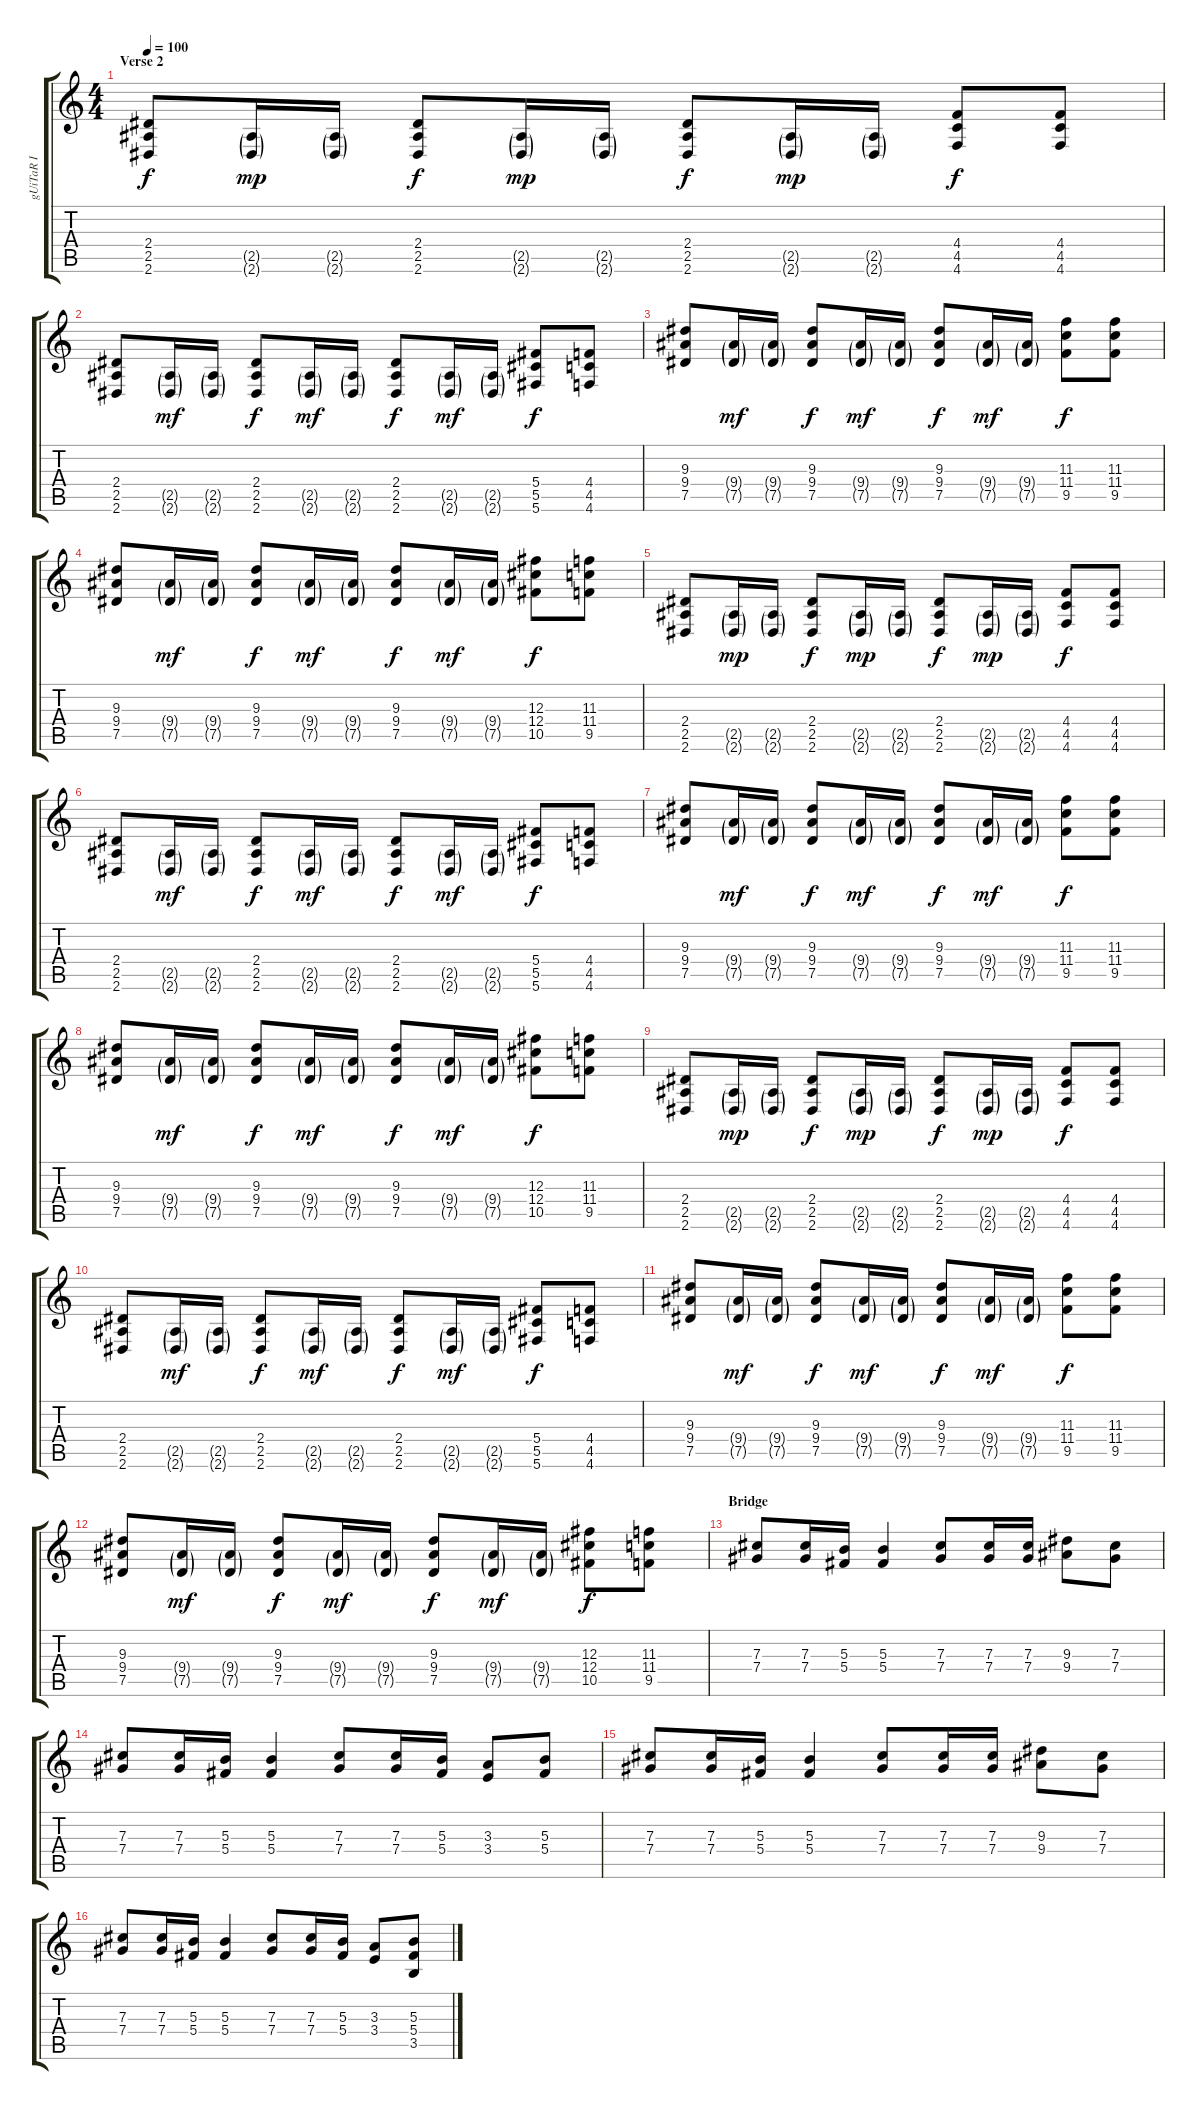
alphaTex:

\track ("gUiTaR I" "gUiTaR I") {instrument overdrivenguitar}
\staff {score tabs}
\tuning (Eb4 Bb3 Gb3 Db3 Ab2 Db2) {hide}
\ts (4 4)
\section ("" "Verse 2")
\tempo 100
\clef g2
\ks c
(2.4 2.5 2.6).8{dy f} (2.5{g} 2.6{g}).16{dy mp} (2.5{g} 2.6{g}).16 (2.4 2.5 2.6).8{dy f} (2.5{g} 2.6{g}).16{dy mp} (2.5{g} 2.6{g}).16 (2.4 2.5 2.6).8{dy f} (2.5{g} 2.6{g}).16{dy mp} (2.5{g} 2.6{g}).16 (4.4 4.5 4.6).8{dy f} (4.4 4.5 4.6).8 |
(2.4 2.5 2.6).8 (2.5{g} 2.6{g}).16{dy mf} (2.5{g} 2.6{g}).16 (2.4 2.5 2.6).8{dy f} (2.5{g} 2.6{g}).16{dy mf} (2.5{g} 2.6{g}).16 (2.4 2.5 2.6).8{dy f} (2.5{g} 2.6{g}).16{dy mf} (2.5{g} 2.6{g}).16 (5.4 5.5 5.6).8{dy f} (4.4 4.5 4.6).8 |
(9.3 9.4 7.5).8 (9.4{g} 7.5{g}).16{dy mf} (9.4{g} 7.5{g}).16 (9.3 9.4 7.5).8{dy f} (9.4{g} 7.5{g}).16{dy mf} (9.4{g} 7.5{g}).16 (9.3 9.4 7.5).8{dy f} (9.4{g} 7.5{g}).16{dy mf} (9.4{g} 7.5{g}).16 (11.3 11.4 9.5).8{dy f} (11.3 11.4 9.5).8 |
(9.3 9.4 7.5).8 (9.4{g} 7.5{g}).16{dy mf} (9.4{g} 7.5{g}).16 (9.3 9.4 7.5).8{dy f} (9.4{g} 7.5{g}).16{dy mf} (9.4{g} 7.5{g}).16 (9.3 9.4 7.5).8{dy f} (9.4{g} 7.5{g}).16{dy mf} (9.4{g} 7.5{g}).16 (12.3 12.4 10.5).8{dy f} (11.3 11.4 9.5).8 |
(2.4 2.5 2.6).8 (2.5{g} 2.6{g}).16{dy mp} (2.5{g} 2.6{g}).16 (2.4 2.5 2.6).8{dy f} (2.5{g} 2.6{g}).16{dy mp} (2.5{g} 2.6{g}).16 (2.4 2.5 2.6).8{dy f} (2.5{g} 2.6{g}).16{dy mp} (2.5{g} 2.6{g}).16 (4.4 4.5 4.6).8{dy f} (4.4 4.5 4.6).8 |
(2.4 2.5 2.6).8 (2.5{g} 2.6{g}).16{dy mf} (2.5{g} 2.6{g}).16 (2.4 2.5 2.6).8{dy f} (2.5{g} 2.6{g}).16{dy mf} (2.5{g} 2.6{g}).16 (2.4 2.5 2.6).8{dy f} (2.5{g} 2.6{g}).16{dy mf} (2.5{g} 2.6{g}).16 (5.4 5.5 5.6).8{dy f} (4.4 4.5 4.6).8 |
(9.3 9.4 7.5).8 (9.4{g} 7.5{g}).16{dy mf} (9.4{g} 7.5{g}).16 (9.3 9.4 7.5).8{dy f} (9.4{g} 7.5{g}).16{dy mf} (9.4{g} 7.5{g}).16 (9.3 9.4 7.5).8{dy f} (9.4{g} 7.5{g}).16{dy mf} (9.4{g} 7.5{g}).16 (11.3 11.4 9.5).8{dy f} (11.3 11.4 9.5).8 |
(9.3 9.4 7.5).8 (9.4{g} 7.5{g}).16{dy mf} (9.4{g} 7.5{g}).16 (9.3 9.4 7.5).8{dy f} (9.4{g} 7.5{g}).16{dy mf} (9.4{g} 7.5{g}).16 (9.3 9.4 7.5).8{dy f} (9.4{g} 7.5{g}).16{dy mf} (9.4{g} 7.5{g}).16 (12.3 12.4 10.5).8{dy f} (11.3 11.4 9.5).8 |
(2.4 2.5 2.6).8 (2.5{g} 2.6{g}).16{dy mp} (2.5{g} 2.6{g}).16 (2.4 2.5 2.6).8{dy f} (2.5{g} 2.6{g}).16{dy mp} (2.5{g} 2.6{g}).16 (2.4 2.5 2.6).8{dy f} (2.5{g} 2.6{g}).16{dy mp} (2.5{g} 2.6{g}).16 (4.4 4.5 4.6).8{dy f} (4.4 4.5 4.6).8 |
(2.4 2.5 2.6).8 (2.5{g} 2.6{g}).16{dy mf} (2.5{g} 2.6{g}).16 (2.4 2.5 2.6).8{dy f} (2.5{g} 2.6{g}).16{dy mf} (2.5{g} 2.6{g}).16 (2.4 2.5 2.6).8{dy f} (2.5{g} 2.6{g}).16{dy mf} (2.5{g} 2.6{g}).16 (5.4 5.5 5.6).8{dy f} (4.4 4.5 4.6).8 |
(9.3 9.4 7.5).8 (9.4{g} 7.5{g}).16{dy mf} (9.4{g} 7.5{g}).16 (9.3 9.4 7.5).8{dy f} (9.4{g} 7.5{g}).16{dy mf} (9.4{g} 7.5{g}).16 (9.3 9.4 7.5).8{dy f} (9.4{g} 7.5{g}).16{dy mf} (9.4{g} 7.5{g}).16 (11.3 11.4 9.5).8{dy f} (11.3 11.4 9.5).8 |
(9.3 9.4 7.5).8 (9.4{g} 7.5{g}).16{dy mf} (9.4{g} 7.5{g}).16 (9.3 9.4 7.5).8{dy f} (9.4{g} 7.5{g}).16{dy mf} (9.4{g} 7.5{g}).16 (9.3 9.4 7.5).8{dy f} (9.4{g} 7.5{g}).16{dy mf} (9.4{g} 7.5{g}).16 (12.3 12.4 10.5).8{dy f} (11.3 11.4 9.5).8 |
\section ("" "Bridge")
(7.3 7.4).8 (7.3 7.4).16 (5.3 5.4).16 (5.3 5.4).4 (7.3 7.4).8 (7.3 7.4).16 (7.3 7.4).16 (9.3 9.4).8 (7.3 7.4).8 |
(7.3 7.4).8 (7.3 7.4).16 (5.3 5.4).16 (5.3 5.4).4 (7.3 7.4).8 (7.3 7.4).16 (5.3 5.4).16 (3.3 3.4).8 (5.3 5.4).8 |
(7.3 7.4).8 (7.3 7.4).16 (5.3 5.4).16 (5.3 5.4).4 (7.3 7.4).8 (7.3 7.4).16 (7.3 7.4).16 (9.3 9.4).8 (7.3 7.4).8 |
(7.3 7.4).8 (7.3 7.4).16 (5.3 5.4).16 (5.3 5.4).4 (7.3 7.4).8 (7.3 7.4).16 (5.3 5.4).16 (3.3 3.4).8 (5.3 5.4 3.5).8
